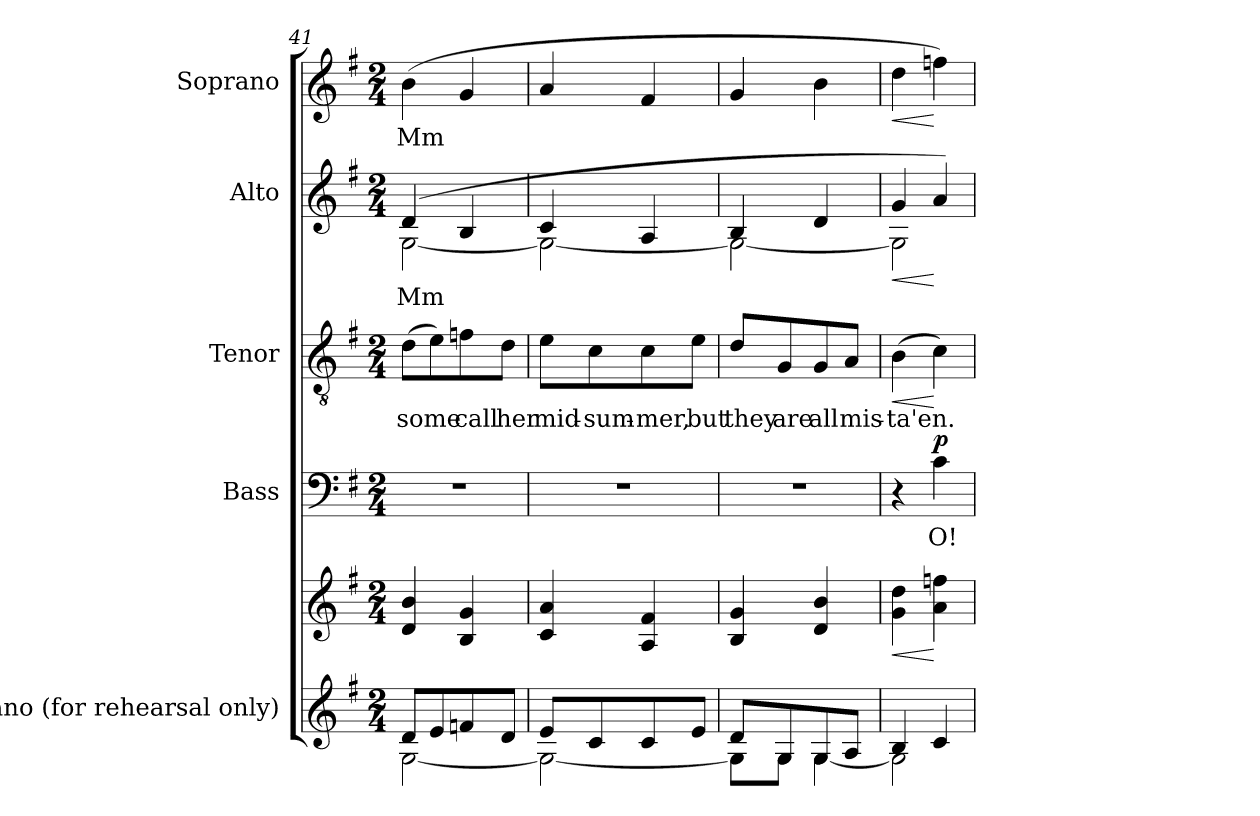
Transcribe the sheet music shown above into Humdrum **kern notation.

**kern	**kern	**dynam	**kern	**text	**dynam	**kern	**text	**dynam	**kern	**text	**dynam	**kern	**text	**dynam
*part5	*part5	*part5	*part4	*part4	*part4	*part3	*part3	*part3	*part2	*part2	*part2	*part1	*part1	*part1
*staff6	*staff5	*staff5/6	*staff4	*staff4	*staff4	*staff3	*staff3	*staff3	*staff2	*staff2	*staff2	*staff1	*staff1	*staff1
*I"Piano (for rehearsal only)	*	*	*I"Bass	*	*	*I"Tenor	*	*	*I"Alto	*	*	*I"Soprano	*	*
*I'Pno.	*	*	*I'B.	*	*	*I'T.	*	*	*I'A.	*	*	*I'S.	*	*
!!LO:PB:g=z
*clefG2	*clefG2	*	*clefF4	*	*	*clefGv2	*	*	*clefG2	*	*	*clefG2	*	*
*	*	*	*	*	*	*ITrd7c12	*	*	*	*	*	*	*	*
*k[f#]	*k[f#]	*	*k[f#]	*	*	*k[f#]	*	*	*k[f#]	*	*	*k[f#]	*	*
*G:	*G:	*	*G:	*	*	*G:	*	*	*G:	*	*	*G:	*	*
*M2/4	*M2/4	*	*M2/4	*	*	*M2/4	*	*	*M2/4	*	*	*M2/4	*	*
=41	=41	=41	=41	=41	=41	=41	=41	=41	=41	=41	=41	=41	=41	=41
*^	*	*	*	*	*	*	*	*	*	*	*	*	*	*
!	!	!	!	!LO:N:vis=1	!	!	!	!	!	!	!	!	!	!	!
!	!	!	!	!	!	!	!	!LO:LY:b:color=#000000	!	!	!	!	!	!	!
!	!	!	!	!	!	!	!	!	!	!	!LO:LY:b:color=#000000	!	!	!	!
*	*	*	*	*	*	*	*	*	*	*^	*	*	*	*	*
!	!	!	!	!	!	!	!	!	!	!	!	!	!	!	!LO:LY:b:color=#000000	!
8di/L	[<2Gi\	4di/ 4bi	.	2r	.	.	(8Di\L	some	.	(4di/	[<2Gi\	Mm	.	(4bi\	Mm	.
8ei/	.	.	.	.	.	.	8Ei\)	.	.	.	.	.	.	.	.	.
!	!	!	!	!	!	!	!	!LO:LY:b:color=#000000	!	!	!	!	!	!	!	!
8fni/	.	4Bi/ 4gi	.	.	.	.	8Fni\	call	.	4Bi/	.	.	.	4gi/	.	.
!	!	!	!	!	!	!	!	!LO:LY:b:color=#000000	!	!	!	!	!	!	!	!
8di/J	.	.	.	.	.	.	8Di\J	her	.	.	.	.	.	.	.	.
=42	=42	=42	=42	=42	=42	=42	=42	=42	=42	=42	=42	=42	=42	=42	=42	=42
!	!	!	!	!LO:N:vis=1	!	!	!	!	!	!	!	!	!	!	!	!
!	!	!	!	!	!	!	!	!LO:LY:b:color=#000000	!	!	!	!	!	!	!	!
8ei/L	2Gi\_<	4ci/ 4ai	.	2r	.	.	8Ei\L	mid-	.	4ci/	2Gi\_<	.	.	4ai/	.	.
!	!	!	!	!	!	!	!	!LO:LY:b:color=#000000	!	!	!	!	!	!	!	!
8ci/	.	.	.	.	.	.	8Ci\	-sum-	.	.	.	.	.	.	.	.
!	!	!	!	!	!	!	!	!LO:LY:b:color=#000000	!	!	!	!	!	!	!	!
8ci/	.	4Ai/ 4f#i	.	.	.	.	8Ci\	-mer,	.	4Ai/	.	.	.	4f#i/	.	.
!	!	!	!	!	!	!	!	!LO:LY:b:color=#000000	!	!	!	!	!	!	!	!
8ei/J	.	.	.	.	.	.	8Ei\J	but	.	.	.	.	.	.	.	.
=43	=43	=43	=43	=43	=43	=43	=43	=43	=43	=43	=43	=43	=43	=43	=43	=43
!	!	!	!	!LO:N:vis=1	!	!	!	!	!	!	!	!	!	!	!	!
!	!	!	!	!	!	!	!	!LO:LY:b:color=#000000	!	!	!	!	!	!	!	!
8di/L	8Gi\L]	4Bi/ 4gi	.	2r	.	.	8Di/L	they	.	4Bi/	2Gi\_<	.	.	4gi/	.	.
!	!	!	!	!	!	!	!	!LO:LY:b:color=#000000	!	!	!	!	!	!	!	!
8Gi/	8Gi\J	.	.	.	.	.	8GGi/	are	.	.	.	.	.	.	.	.
!	!	!	!	!	!	!	!	!LO:LY:b:color=#000000	!	!	!	!	!	!	!	!
8Gi/	[<4Gi\	4di/ 4bi	.	.	.	.	8GGi/	all	.	4di/	.	.	.	4bi\	.	.
!	!	!	!	!	!	!	!	!LO:LY:b:color=#000000	!	!	!	!	!	!	!	!
8Ai/J	.	.	.	.	.	.	8AAi/J	mis-	.	.	.	.	.	.	.	.
=44	=44	=44	=44	=44	=44	=44	=44	=44	=44	=44	=44	=44	=44	=44	=44	=44
!	!	!	!LO:HP:b	!	!	!	!	!	!	!	!	!	!	!	!	!
!	!	!	!LO:HP:n=1:b	!	!	!	!	!	!	!	!	!	!	!	!	!
!	!	!	!	!	!	!	!	!LO:LY:b:color=#000000	!LO:HP:b	!	!	!	!	!	!	!
!	!	!	!	!	!	!	!	!	!LO:HP:n=1:b	!	!	!	!LO:HP:b	!	!	!
!	!	!	!	!	!	!	!	!	!	!	!	!	!LO:HP:n=1:b	!	!	!LO:HP:b
!	!	!	!	!	!	!	!	!	!	!	!	!	!	!	!	!LO:HP:n=1:b
4Bi/	2Gi\]	4gi\ 4ddi	< >	4r	.	.	(4BBi\	-ta'en.	< >	4gi/	2Gi\]	.	< >	4ddi\	.	< >
!	!	!	!	!	!LO:LY:b:color=#000000	!	!	!	!	!	!	!	!	!	!	!
4ci/	.	4ai\ 4ffni	[	4ci\	O!	p	4Ci\)	.	[	4ai/)	.	.	[	4ffni\)	.	[
*v	*v	*	*	*	*	*	*	*	*	*v	*v	*	*	*	*	*
.	.	]	.	.	.	.	.	]	.	.	]	.	.	]
=	=	=	=	=	=	=	=	=	=	=	=	=	=	=
*-	*-	*-	*-	*-	*-	*-	*-	*-	*-	*-	*-	*-	*-	*-
